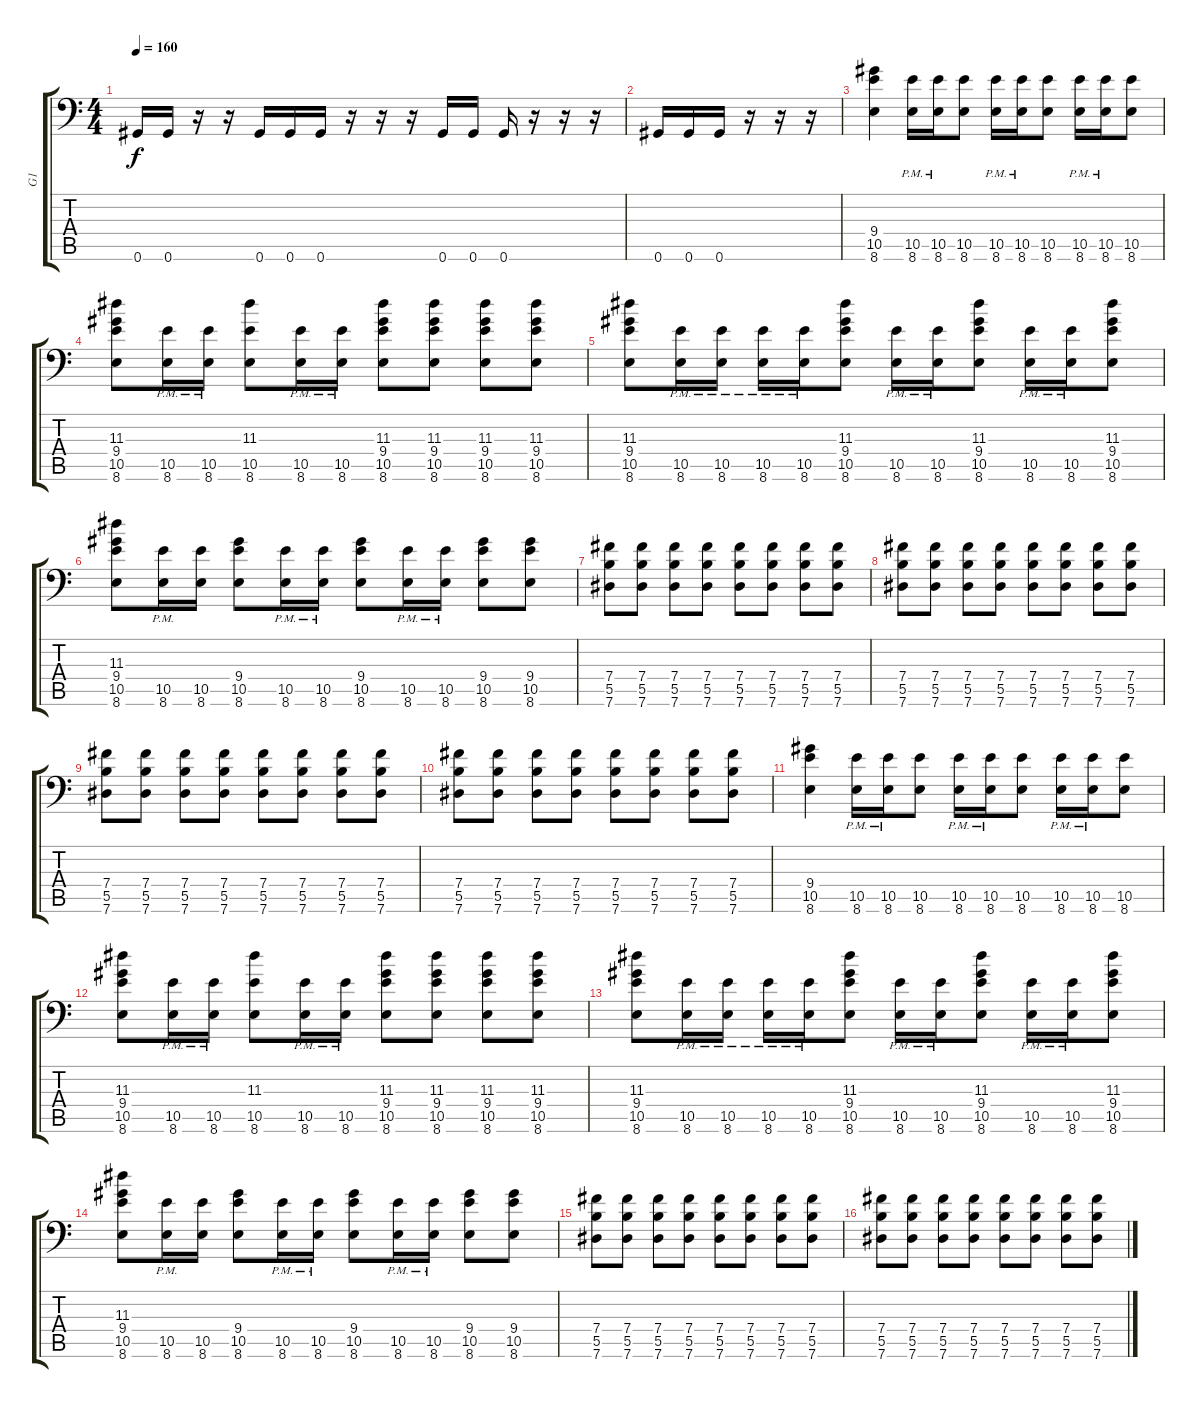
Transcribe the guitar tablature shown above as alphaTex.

\track ("G1" "G1") {instrument distortionguitar}
\staff {score tabs}
\tuning (Db4 Ab3 E3 B2 Gb2 Ab1) {hide}
\ts (4 4)
\tempo 160
\clef f4
\ks c
0.6.16{dy f} 0.6.16 r.16 r.16 0.6.16 0.6.16 0.6.16 r.16 r.16 r.16 0.6.16 0.6.16 0.6.16 r.16 r.16 r.16 |
0.6.16 0.6.16 0.6.16 r.16 r.16 r.16 |
(9.4 10.5 8.6).4 (10.5{pm} 8.6{pm}).16 (10.5{pm} 8.6{pm}).16 (10.5 8.6).8 (10.5{pm} 8.6{pm}).16 (10.5{pm} 8.6{pm}).16 (10.5 8.6).8 (10.5{pm} 8.6{pm}).16 (10.5{pm} 8.6{pm}).16 (10.5 8.6).8 |
(11.3 9.4 10.5 8.6).8 (10.5{pm} 8.6{pm}).16 (10.5{pm} 8.6{pm}).16 (11.3 10.5 8.6).8 (10.5{pm} 8.6{pm}).16 (10.5{pm} 8.6{pm}).16 (11.3 9.4 10.5 8.6).8 (11.3 9.4 10.5 8.6).8 (11.3 9.4 10.5 8.6).8 (11.3 9.4 10.5 8.6).8 |
(11.3 9.4 10.5 8.6).8 (10.5{pm} 8.6{pm}).16 (10.5{pm} 8.6{pm}).16 (10.5{pm} 8.6{pm}).16 (10.5{pm} 8.6{pm}).16 (11.3 9.4 10.5 8.6).8 (10.5{pm} 8.6{pm}).16 (10.5{pm} 8.6{pm}).16 (11.3 9.4 10.5 8.6).8 (10.5{pm} 8.6{pm}).16 (10.5{pm} 8.6{pm}).16 (11.3 9.4 10.5 8.6).8 |
(11.3 9.4 10.5 8.6).8 (10.5{pm} 8.6{pm}).16 (10.5 8.6).16 (9.4 10.5 8.6).8 (10.5{pm} 8.6{pm}).16 (10.5{pm} 8.6{pm}).16 (9.4 10.5 8.6).8 (10.5{pm} 8.6{pm}).16 (10.5{pm} 8.6{pm}).16 (9.4 10.5 8.6).8 (9.4 10.5 8.6).8 |
(7.4 5.5 7.6).8 (7.4 5.5 7.6).8 (7.4 5.5 7.6).8 (7.4 5.5 7.6).8 (7.4 5.5 7.6).8 (7.4 5.5 7.6).8 (7.4 5.5 7.6).8 (7.4 5.5 7.6).8 |
(7.4 5.5 7.6).8 (7.4 5.5 7.6).8 (7.4 5.5 7.6).8 (7.4 5.5 7.6).8 (7.4 5.5 7.6).8 (7.4 5.5 7.6).8 (7.4 5.5 7.6).8 (7.4 5.5 7.6).8 |
(7.4 5.5 7.6).8 (7.4 5.5 7.6).8 (7.4 5.5 7.6).8 (7.4 5.5 7.6).8 (7.4 5.5 7.6).8 (7.4 5.5 7.6).8 (7.4 5.5 7.6).8 (7.4 5.5 7.6).8 |
(7.4 5.5 7.6).8 (7.4 5.5 7.6).8 (7.4 5.5 7.6).8 (7.4 5.5 7.6).8 (7.4 5.5 7.6).8 (7.4 5.5 7.6).8 (7.4 5.5 7.6).8 (7.4 5.5 7.6).8 |
(9.4 10.5 8.6).4 (10.5{pm} 8.6{pm}).16 (10.5{pm} 8.6{pm}).16 (10.5 8.6).8 (10.5{pm} 8.6{pm}).16 (10.5{pm} 8.6{pm}).16 (10.5 8.6).8 (10.5{pm} 8.6{pm}).16 (10.5{pm} 8.6{pm}).16 (10.5 8.6).8 |
(11.3 9.4 10.5 8.6).8 (10.5{pm} 8.6{pm}).16 (10.5{pm} 8.6{pm}).16 (11.3 10.5 8.6).8 (10.5{pm} 8.6{pm}).16 (10.5{pm} 8.6{pm}).16 (11.3 9.4 10.5 8.6).8 (11.3 9.4 10.5 8.6).8 (11.3 9.4 10.5 8.6).8 (11.3 9.4 10.5 8.6).8 |
(11.3 9.4 10.5 8.6).8 (10.5{pm} 8.6{pm}).16 (10.5{pm} 8.6{pm}).16 (10.5{pm} 8.6{pm}).16 (10.5{pm} 8.6{pm}).16 (11.3 9.4 10.5 8.6).8 (10.5{pm} 8.6{pm}).16 (10.5{pm} 8.6{pm}).16 (11.3 9.4 10.5 8.6).8 (10.5{pm} 8.6{pm}).16 (10.5{pm} 8.6{pm}).16 (11.3 9.4 10.5 8.6).8 |
(11.3 9.4 10.5 8.6).8 (10.5{pm} 8.6{pm}).16 (10.5 8.6).16 (9.4 10.5 8.6).8 (10.5{pm} 8.6{pm}).16 (10.5{pm} 8.6{pm}).16 (9.4 10.5 8.6).8 (10.5{pm} 8.6{pm}).16 (10.5{pm} 8.6{pm}).16 (9.4 10.5 8.6).8 (9.4 10.5 8.6).8 |
(7.4 5.5 7.6).8 (7.4 5.5 7.6).8 (7.4 5.5 7.6).8 (7.4 5.5 7.6).8 (7.4 5.5 7.6).8 (7.4 5.5 7.6).8 (7.4 5.5 7.6).8 (7.4 5.5 7.6).8 |
(7.4 5.5 7.6).8 (7.4 5.5 7.6).8 (7.4 5.5 7.6).8 (7.4 5.5 7.6).8 (7.4 5.5 7.6).8 (7.4 5.5 7.6).8 (7.4 5.5 7.6).8 (7.4 5.5 7.6).8
